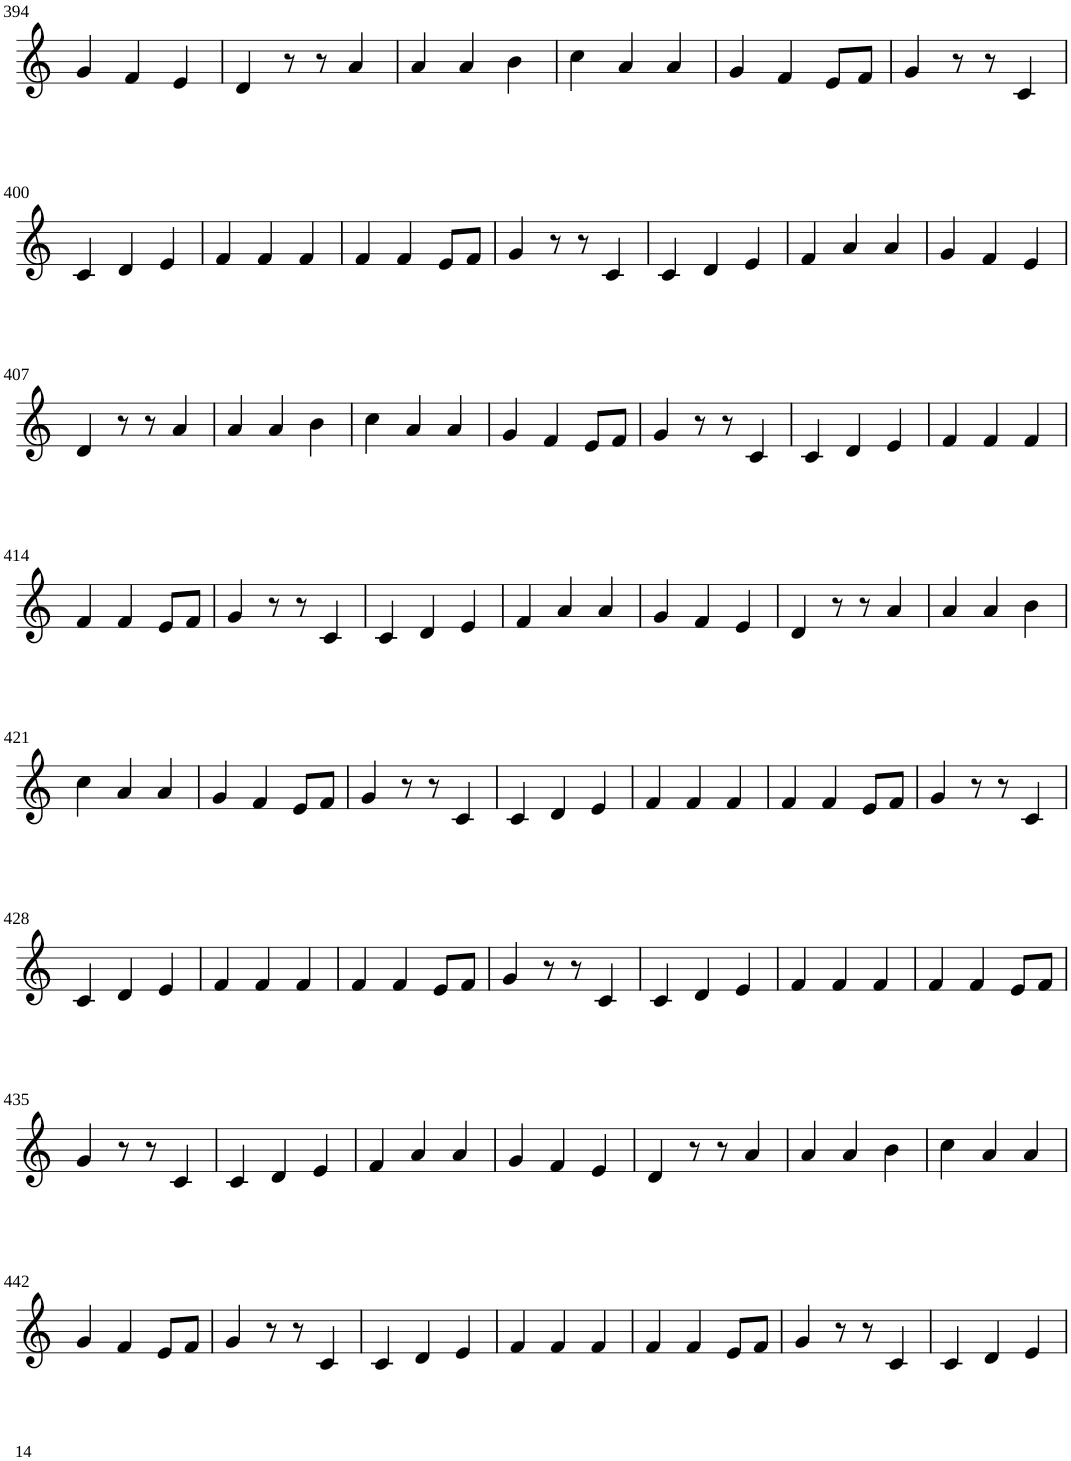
**kern
*part1
*staff1
*I"Violin
!!LO:PB:g=z
*clefG2
*k[]
*M6/8
=394
4g/
4f/
4e/
=395
4d/
8r
8r
4a/
=396
4a/
4a/
4b\
=397
4cc\
4a/
4a/
=398
4g/
4f/
8e/L
8f/J
=399
4g/
8r
8r
4c/
!!LO:LB:g=z
=400
4c/
4d/
4e/
=401
4f/
4f/
4f/
=402
4f/
4f/
8e/L
8f/J
=403
4g/
8r
8r
4c/
=404
4c/
4d/
4e/
=405
4f/
4a/
4a/
=406
4g/
4f/
4e/
!!LO:LB:g=z
=407
4d/
8r
8r
4a/
=408
4a/
4a/
4b\
=409
4cc\
4a/
4a/
=410
4g/
4f/
8e/L
8f/J
=411
4g/
8r
8r
4c/
=412
4c/
4d/
4e/
=413
4f/
4f/
4f/
!!LO:LB:g=z
=414
4f/
4f/
8e/L
8f/J
=415
4g/
8r
8r
4c/
=416
4c/
4d/
4e/
=417
4f/
4a/
4a/
=418
4g/
4f/
4e/
=419
4d/
8r
8r
4a/
=420
4a/
4a/
4b\
!!LO:LB:g=z
=421
4cc\
4a/
4a/
=422
4g/
4f/
8e/L
8f/J
=423
4g/
8r
8r
4c/
=424
4c/
4d/
4e/
=425
4f/
4f/
4f/
=426
4f/
4f/
8e/L
8f/J
=427
4g/
8r
8r
4c/
!!LO:LB:g=z
=428
4c/
4d/
4e/
=429
4f/
4f/
4f/
=430
4f/
4f/
8e/L
8f/J
=431
4g/
8r
8r
4c/
=432
4c/
4d/
4e/
=433
4f/
4f/
4f/
=434
4f/
4f/
8e/L
8f/J
!!LO:LB:g=z
=435
4g/
8r
8r
4c/
=436
4c/
4d/
4e/
=437
4f/
4a/
4a/
=438
4g/
4f/
4e/
=439
4d/
8r
8r
4a/
=440
4a/
4a/
4b\
=441
4cc\
4a/
4a/
!!LO:LB:g=z
=442
4g/
4f/
8e/L
8f/J
=443
4g/
8r
8r
4c/
=444
4c/
4d/
4e/
=445
4f/
4f/
4f/
=446
4f/
4f/
8e/L
8f/J
=447
4g/
8r
8r
4c/
=448
4c/
4d/
4e/
=
*-
